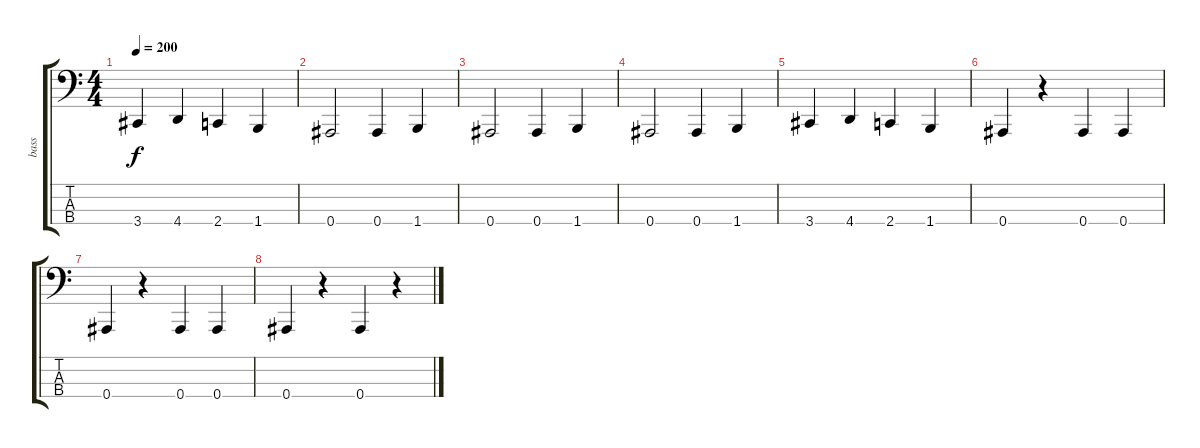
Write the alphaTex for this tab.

\track ("bass" "bass") {instrument electricbassfinger}
\staff {score tabs}
\tuning (Eb2 Bb1 F1 Bb0) {hide}
\ts (4 4)
\tempo 200
\clef f4
\ks c
3.4.4{dy f} 4.4.4 2.4.4 1.4.4 |
0.4.2 0.4.4 1.4.4 |
0.4.2 0.4.4 1.4.4 |
0.4.2 0.4.4 1.4.4 |
3.4.4 4.4.4 2.4.4 1.4.4 |
0.4.4 r.4 0.4.4 0.4.4 |
0.4.4 r.4 0.4.4 0.4.4 |
0.4.4 r.4 0.4.4 r.4
